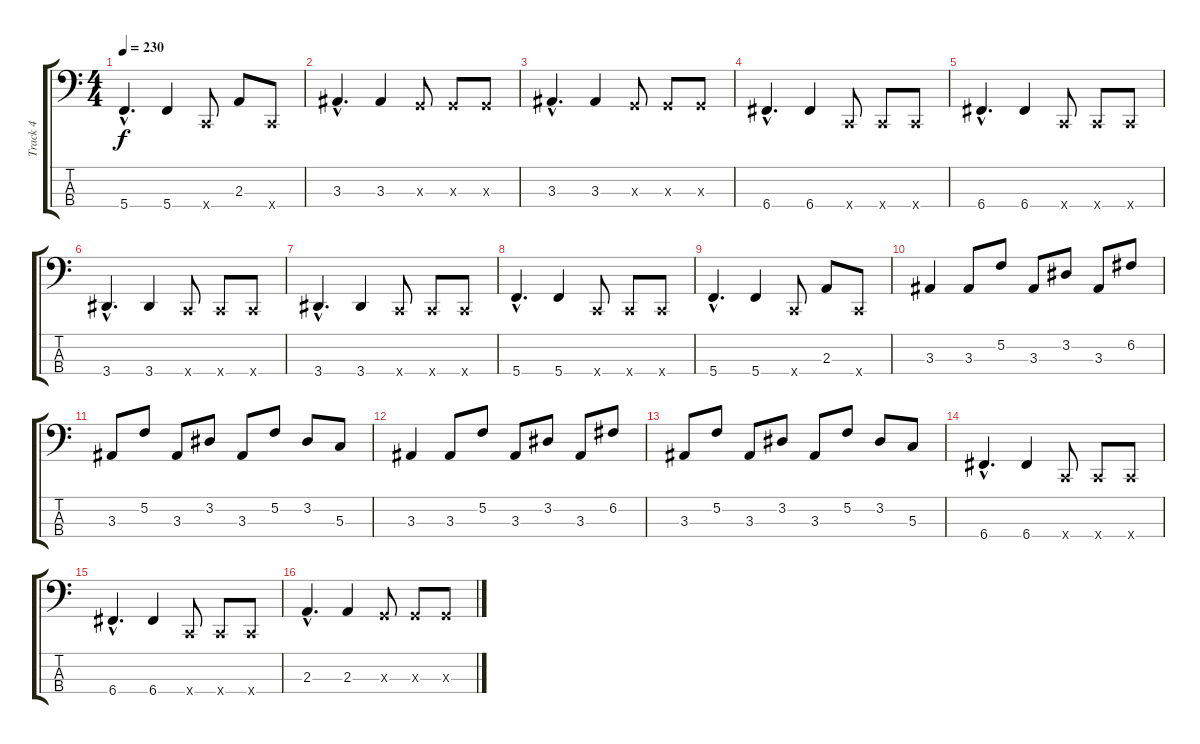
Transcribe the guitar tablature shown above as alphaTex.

\track ("Track 4" "Track 4") {instrument electricbasspick}
\staff {score tabs}
\tuning (F2 C2 G1 C1) {hide}
\ts (4 4)
\tempo 230
\clef f4
\ks c
5.4{hac}.4{d dy f} 5.4.4 0.4{x}.8 2.3.8 0.4{x}.8 |
3.3{hac}.4{d} 3.3.4 0.3{x}.8 0.3{x}.8 0.3{x}.8 |
3.3{hac}.4{d} 3.3.4 0.3{x}.8 0.3{x}.8 0.3{x}.8 |
6.4{hac}.4{d} 6.4.4 0.4{x}.8 0.4{x}.8 0.4{x}.8 |
6.4{hac}.4{d} 6.4.4 0.4{x}.8 0.4{x}.8 0.4{x}.8 |
3.4{hac}.4{d} 3.4.4 0.4{x}.8 0.4{x}.8 0.4{x}.8 |
3.4{hac}.4{d} 3.4.4 0.4{x}.8 0.4{x}.8 0.4{x}.8 |
5.4{hac}.4{d} 5.4.4 0.4{x}.8 0.4{x}.8 0.4{x}.8 |
5.4{hac}.4{d} 5.4.4 0.4{x}.8 2.3.8 0.4{x}.8 |
3.3.4 3.3.8 5.2.8 3.3.8 3.2.8 3.3.8 6.2.8 |
3.3.8 5.2.8 3.3.8 3.2.8 3.3.8 5.2.8 3.2.8 5.3.8 |
3.3.4 3.3.8 5.2.8 3.3.8 3.2.8 3.3.8 6.2.8 |
3.3.8 5.2.8 3.3.8 3.2.8 3.3.8 5.2.8 3.2.8 5.3.8 |
6.4{hac}.4{d} 6.4.4 0.4{x}.8 0.4{x}.8 0.4{x}.8 |
6.4{hac}.4{d} 6.4.4 0.4{x}.8 0.4{x}.8 0.4{x}.8 |
2.3{hac}.4{d} 2.3.4 0.3{x}.8 0.3{x}.8 0.3{x}.8
